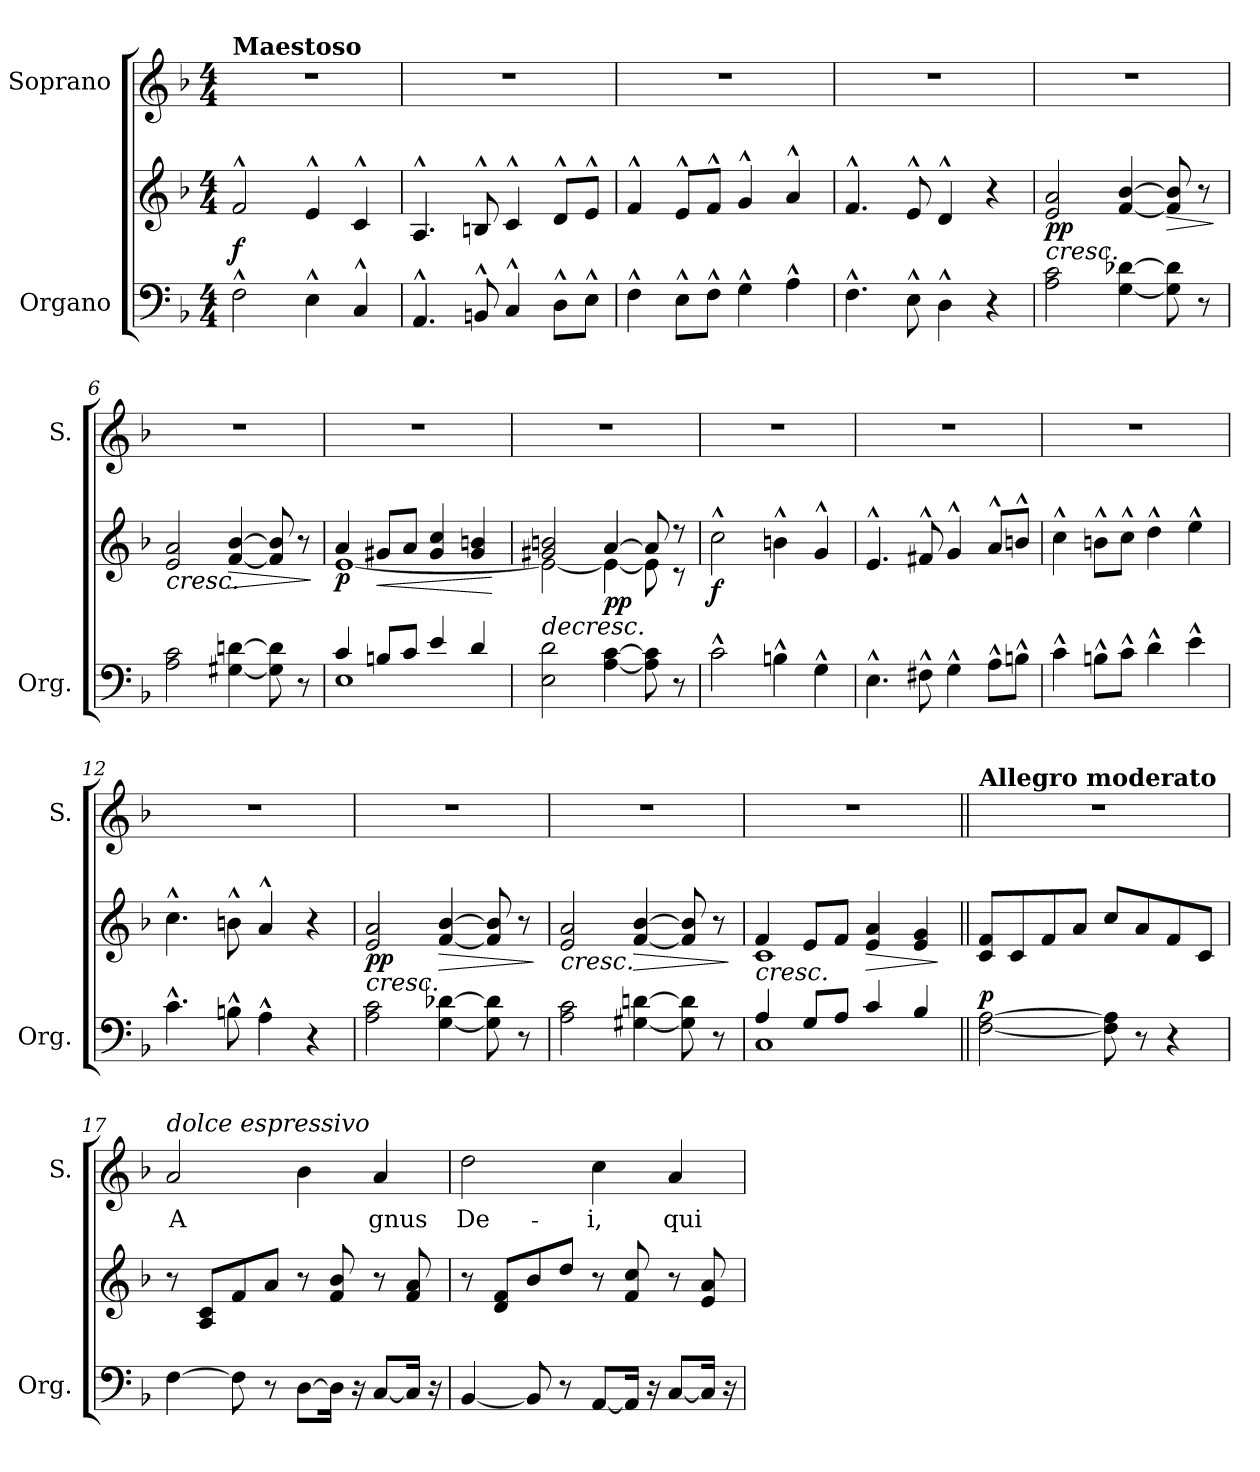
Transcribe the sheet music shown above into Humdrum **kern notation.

**kern	**kern	**dynam	**kern	**text
*part2	*part2	*part2	*part1	*part1
*staff3	*staff2	*staff2/3	*staff1	*staff1
*I"Organo	*	*	*I"Soprano	*
*I'Org.	*	*	*I'S.	*
*clefF4	*clefG2	*	*clefG2	*
*k[b-]	*k[b-]	*	*k[b-]	*
*M4/4	*M4/4	*	*M4/4	*
*MM88	*MM88	*	*MM88	*
=1	=1	=1	=1	=1
!	!	!	!LO:TX:a:B:t=Maestoso	!
!	!	!LO:DY:a=2	!	!
2F^^\	2f^^/	f	1r	.
4E^^\	4e^^/	.	.	.
4C^^/	4c^^/	.	.	.
=2	=2	=2	=2	=2
4.AA^^/	4.A^^/	.	1r	.
8BBn^^/	8Bn^^/	.	.	.
4C^^/	4c^^/	.	.	.
8D^^\L	8d^^/L	.	.	.
8E^^\J	8e^^/J	.	.	.
=3	=3	=3	=3	=3
4F^^\	4f^^/	.	1r	.
8E^^\L	8e^^/L	.	.	.
8F^^\J	8f^^/J	.	.	.
4G^^\	4g^^/	.	.	.
4A^^\	4a^^/	.	.	.
=4	=4	=4	=4	=4
4.F^^\	4.f^^/	.	1r	.
8E^^\	8e^^/	.	.	.
4D^^\	4d^^/	.	.	.
4r	4r	.	.	.
!!LO:LB:g=z
=5	=5	=5	=5	=5
!	!	!LO:HP:b	!	!
!	!	!LO:DY:n=1:b	!	!
2A\ 2c\	2e/ 2a/	< pp	1r	.
[4G\ [4d-X\	[4f/ [4b-/	.	.	.
!	!	!LO:HP:b	!	!
8G\] 8d-\]	8f/] 8b-/]	>	.	.
8r	8r	.	.	.
.	.	[ ]	.	.
=6	=6	=6	=6	=6
!	!	!LO:HP:b	!	!
2A\ 2c\	2e/ 2a/	<	1r	.
!	!	!LO:HP:b	!	!
[4G#X\ [4dn\	[4f/ [4b-/	>	.	.
8G#\] 8d\]	8f/] 8b-/]	.	.	.
8r	8r	.	.	.
.	.	[ ]	.	.
=7	=7	=7	=7	=7
*^	*^	*	*	*
!	!	!	!	!LO:DY:b	!	!
4c/	1E	4a/	[1e	p	1r	.
!	!	!	!	!LO:HP:b	!	!
8Bn/L	.	8g#X/L	.	<	.	.
8c/J	.	8a/J	.	.	.	.
4e/	.	4g#/ 4cc/	.	.	.	.
4d/	.	4g#/ 4bn/	.	.	.	.
*v	*v	*	*	*	*	*
*	*v	*v	*	*	*
.	.	[	.	.
=8	=8	=8	=8	=8
!	!	!LO:HP:b	!	!
*	*^	*	*	*
2E\ 2d\	2g#X/ 2bn/	2e\_	>	1r	.
!	!	!	!LO:DY:b	!	!
[4A\ [4c\	[4a/	4e\_	pp	.	.
8A\] 8c\]	8a/]	8e\]	.	.	.
8r	8r	8r	.	.	.
*	*v	*v	*	*	*
.	.	]	.	.
!!LO:LB:g=z
=9	=9	=9	=9	=9
!	!	!LO:DY:b	!	!
2c^^\	2cc^^\	f	1r	.
4Bn^^\	4bn^^\	.	.	.
4G^^\	4g^^/	.	.	.
=10	=10	=10	=10	=10
4.E^^\	4.e^^/	.	1r	.
8F#X^^\	8f#X^^/	.	.	.
4G^^\	4g^^/	.	.	.
8A^^\L	8a^^/L	.	.	.
8Bn^^\J	8bn^^/J	.	.	.
=11	=11	=11	=11	=11
4c^^\	4cc^^\	.	1r	.
8Bn^^\L	8bn^^\L	.	.	.
8c^^\J	8cc^^\J	.	.	.
4d^^\	4dd^^\	.	.	.
4e^^\	4ee^^\	.	.	.
=12	=12	=12	=12	=12
4.c^^\	4.cc^^\	.	1r	.
8Bn^^\	8bn^^\	.	.	.
4A^^\	4a^^/	.	.	.
4r	4r	.	.	.
!!LO:PB:g=z
=13	=13	=13	=13	=13
!	!	!LO:HP:b	!	!
!	!	!LO:DY:n=1:b	!	!
2A\ 2c\	2e/ 2a/	< pp	1r	.
!	!	!LO:HP:b	!	!
[4G\ [4d-X\	[4f/ [4b-/	>	.	.
8G\] 8d-\]	8f/] 8b-/]	.	.	.
8r	8r	.	.	.
.	.	[ ]	.	.
=14	=14	=14	=14	=14
!	!	!LO:HP:b	!	!
2A\ 2c\	2e/ 2a/	<	1r	.
!	!	!LO:HP:b	!	!
[4G#X\ [4dn\	[4f/ [4b-/	>	.	.
8G#\] 8d\]	8f/] 8b-/]	.	.	.
8r	8r	.	.	.
.	.	[ ]	.	.
=15	=15	=15	=15	=15
*^	*	*	*	*
!	!	!	!LO:HP:b	!	!
*	*	*^	*	*	*
4A/	1C	4f/	1c	<	1r	.
8G/L	.	8e/L	.	.	.	.
8A/J	.	8f/J	.	.	.	.
!	!	!	!	!LO:HP:b	!	!
4c/	.	4e/ 4a/	.	>	.	.
4B-/	.	4e/ 4g/	.	.	.	.
*v	*v	*	*	*	*	*
*	*v	*v	*	*	*
.	.	[ ]	.	.
=16||	=16||	=16||	=16||	=16||
*	*	*	*MM108	*
!	!	!	!LO:TX:a:B:t=Allegro moderato	!
!	!	!LO:DY:a=2	!	!
[2F\ [2A\	8c/ 8f/L	p	1r	.
.	8c/	.	.	.
.	8f/	.	.	.
.	8a/J	.	.	.
8F\] 8A\]	8cc/L	.	.	.
8r	8a/	.	.	.
4r	8f/	.	.	.
.	8c/J	.	.	.
=17	=17	=17	=17	=17
!	!	!	!LO:TX:a:i:t=dolce espressivo	!
!	!	!	!	!LO:LY:b
[4F\	8r	.	2a/	A
.	8A/ 8c/L	.	.	.
8F\]	8f/	.	.	.
8r	8a/J	.	.	.
!	!	!	!	!LO:LY:b
[8D\L	8r	.	4b-\	-
16D\Jk]	8f/ 8b-/	.	.	.
16r	.	.	.	.
!	!	!	!	!LO:LY:b
[8C/L	8r	.	4a/	gnus
16C/Jk]	8f/ 8a/	.	.	.
16r	.	.	.	.
!!LO:LB:g=z
=18	=18	=18	=18	=18
!	!	!	!	!LO:LY:b
[4BB-/	8r	.	2dd\	De-
.	8d/ 8f/L	.	.	.
8BB-/]	8b-/	.	.	.
8r	8dd/J	.	.	.
!	!	!	!	!LO:LY:b
[8AA/L	8r	.	4cc\	-i,
16AA/Jk]	8f/ 8cc/	.	.	.
16r	.	.	.	.
!	!	!	!	!LO:LY:b
[8C/L	8r	.	4a/	qui
16C/Jk]	8e/ 8a/	.	.	.
16r	.	.	.	.
=	=	=	=	=
*-	*-	*-	*-	*-
